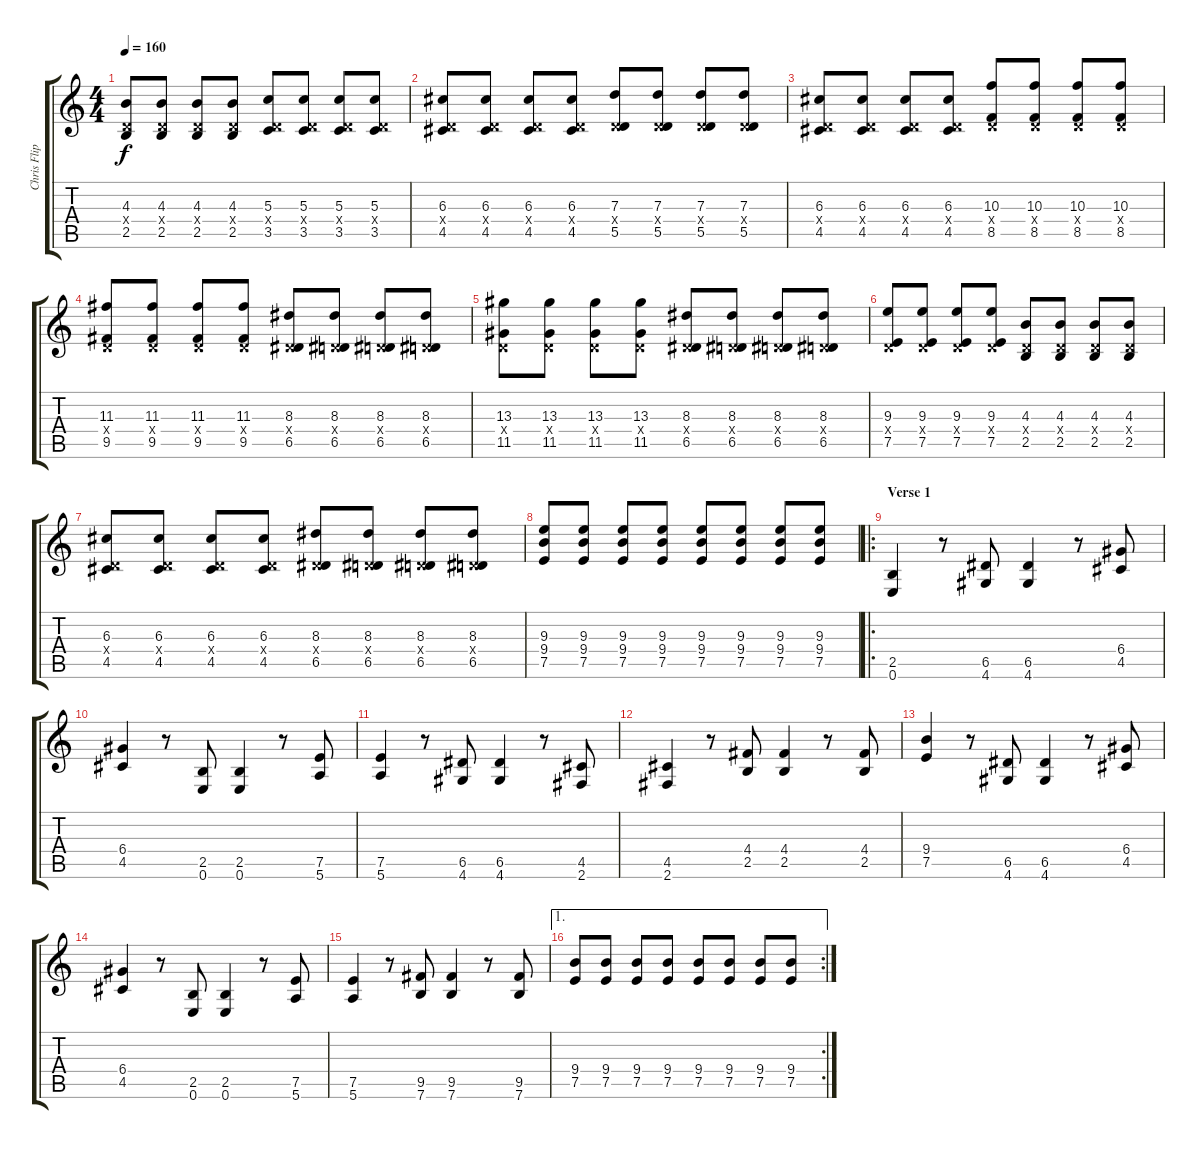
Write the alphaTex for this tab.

\track ("Chris Flippin" "Chris Flip") {instrument overdrivenguitar}
\staff {score tabs}
\tuning (E4 B3 G3 D3 A2 E2) {hide}
\ts (4 4)
\tempo 160
\clef g2
\ks c
(4.3 0.4{x} 2.5).8{dy f instrument overdrivenguitar} (4.3 0.4{x} 2.5).8 (4.3 0.4{x} 2.5).8 (4.3 0.4{x} 2.5).8 (5.3 0.4{x} 3.5).8 (5.3 0.4{x} 3.5).8 (5.3 0.4{x} 3.5).8 (5.3 0.4{x} 3.5).8 |
(6.3 0.4{x} 4.5).8 (6.3 0.4{x} 4.5).8 (6.3 0.4{x} 4.5).8 (6.3 0.4{x} 4.5).8 (7.3 0.4{x} 5.5).8 (7.3 0.4{x} 5.5).8 (7.3 0.4{x} 5.5).8 (7.3 0.4{x} 5.5).8 |
(6.3 0.4{x} 4.5).8 (6.3 0.4{x} 4.5).8 (6.3 0.4{x} 4.5).8 (6.3 0.4{x} 4.5).8 (10.3 0.4{x} 8.5).8 (10.3 0.4{x} 8.5).8 (10.3 0.4{x} 8.5).8 (10.3 0.4{x} 8.5).8 |
(11.3 0.4{x} 9.5).8 (11.3 0.4{x} 9.5).8 (11.3 0.4{x} 9.5).8 (11.3 0.4{x} 9.5).8 (8.3 0.4{x} 6.5).8 (8.3 0.4{x} 6.5).8 (8.3 0.4{x} 6.5).8 (8.3 0.4{x} 6.5).8 |
(13.3 0.4{x} 11.5).8 (13.3 0.4{x} 11.5).8 (13.3 0.4{x} 11.5).8 (13.3 0.4{x} 11.5).8 (8.3 0.4{x} 6.5).8 (8.3 0.4{x} 6.5).8 (8.3 0.4{x} 6.5).8 (8.3 0.4{x} 6.5).8 |
(9.3 0.4{x} 7.5).8 (9.3 0.4{x} 7.5).8 (9.3 0.4{x} 7.5).8 (9.3 0.4{x} 7.5).8 (4.3 0.4{x} 2.5).8 (4.3 0.4{x} 2.5).8 (4.3 0.4{x} 2.5).8 (4.3 0.4{x} 2.5).8 |
(6.3 0.4{x} 4.5).8 (6.3 0.4{x} 4.5).8 (6.3 0.4{x} 4.5).8 (6.3 0.4{x} 4.5).8 (8.3 0.4{x} 6.5).8 (8.3 0.4{x} 6.5).8 (8.3 0.4{x} 6.5).8 (8.3 0.4{x} 6.5).8 |
(9.3 9.4 7.5).8 (9.3 9.4 7.5).8{instrument electricguitarmuted} (9.3 9.4 7.5).8 (9.3 9.4 7.5).8 (9.3 9.4 7.5).8 (9.3 9.4 7.5).8 (9.3 9.4 7.5).8 (9.3 9.4 7.5).8 |
\ro
\section ("" "Verse 1")
(2.5 0.6).4{instrument overdrivenguitar} r.8 (6.5 4.6).8 (6.5 4.6).4 r.8 (6.4 4.5).8 |
(6.4 4.5).4 r.8 (2.5 0.6).8 (2.5 0.6).4 r.8 (7.5 5.6).8 |
(7.5 5.6).4 r.8 (6.5 4.6).8 (6.5 4.6).4 r.8 (4.5 2.6).8 |
(4.5 2.6).4 r.8 (4.4 2.5).8 (4.4 2.5).4 r.8 (4.4 2.5).8 |
(9.4 7.5).4 r.8 (6.5 4.6).8 (6.5 4.6).4 r.8 (6.4 4.5).8 |
(6.4 4.5).4 r.8 (2.5 0.6).8 (2.5 0.6).4 r.8 (7.5 5.6).8 |
(7.5 5.6).4 r.8 (9.5 7.6).8 (9.5 7.6).4 r.8 (9.5 7.6).8 |
\ae 1
\rc 2
(9.4 7.5).8 (9.4 7.5).8{instrument electricguitarmuted} (9.4 7.5).8 (9.4 7.5).8 (9.4 7.5).8 (9.4 7.5).8 (9.4 7.5).8 (9.4 7.5).8
